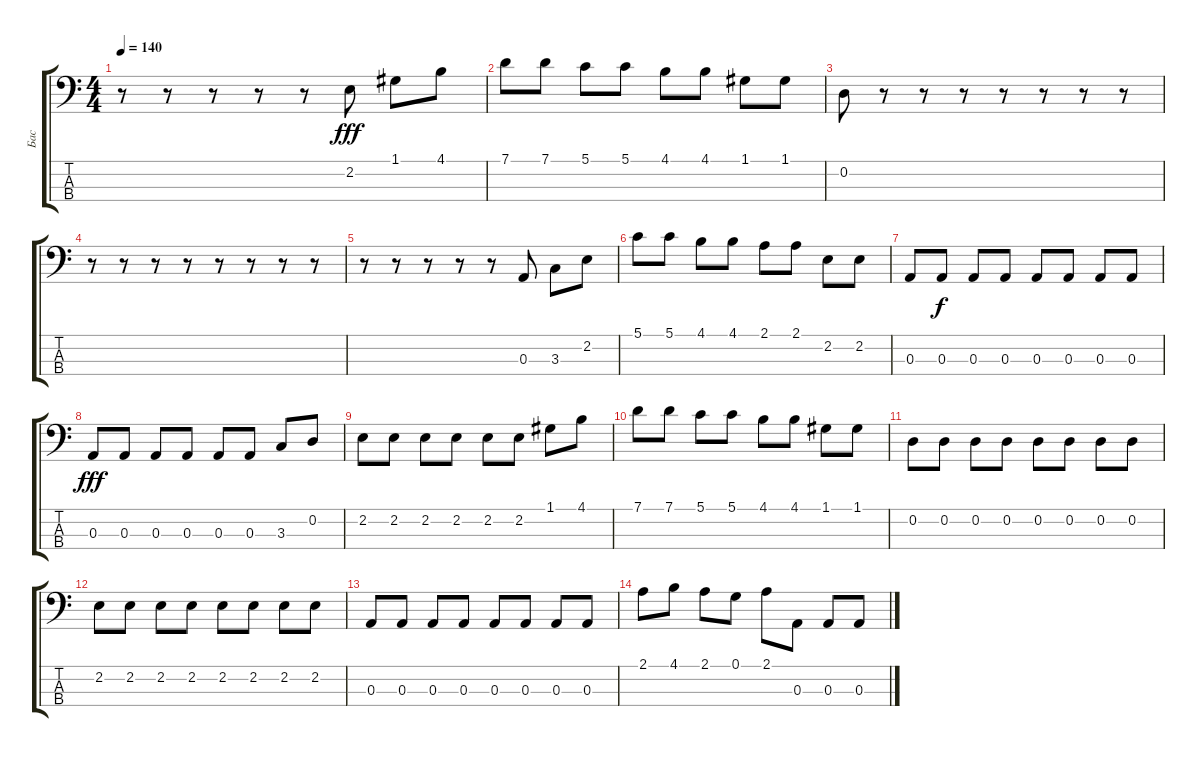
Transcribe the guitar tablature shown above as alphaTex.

\track ("Бас" "Бас") {instrument electricbassfinger}
\staff {score tabs}
\tuning (G2 D2 A1 E1) {hide}
\ts (4 4)
\tempo 140
\clef f4
\ks c
r.8{dy fff} r.8 r.8 r.8 r.8 2.2.8 1.1.8 4.1.8 |
7.1.8 7.1.8 5.1.8 5.1.8 4.1.8 4.1.8 1.1.8 1.1.8 |
0.2.8 r.8 r.8 r.8 r.8 r.8 r.8 r.8 |
r.8 r.8 r.8 r.8 r.8 r.8 r.8 r.8 |
r.8 r.8 r.8 r.8 r.8 0.3.8 3.3.8 2.2.8 |
5.1.8 5.1.8 4.1.8 4.1.8 2.1.8 2.1.8 2.2.8 2.2.8 |
0.3.8 0.3.8{dy f} 0.3.8 0.3.8 0.3.8 0.3.8 0.3.8 0.3.8 |
0.3.8{dy fff} 0.3.8 0.3.8 0.3.8 0.3.8 0.3.8 3.3.8 0.2.8 |
2.2.8 2.2.8 2.2.8 2.2.8 2.2.8 2.2.8 1.1.8 4.1.8 |
7.1.8 7.1.8 5.1.8 5.1.8 4.1.8 4.1.8 1.1.8 1.1.8 |
0.2.8 0.2.8 0.2.8 0.2.8 0.2.8 0.2.8 0.2.8 0.2.8 |
2.2.8 2.2.8 2.2.8 2.2.8 2.2.8 2.2.8 2.2.8 2.2.8 |
0.3.8 0.3.8 0.3.8 0.3.8 0.3.8 0.3.8 0.3.8 0.3.8 |
2.1.8 4.1.8 2.1.8 0.1.8 2.1.8 0.3.8 0.3.8 0.3.8
